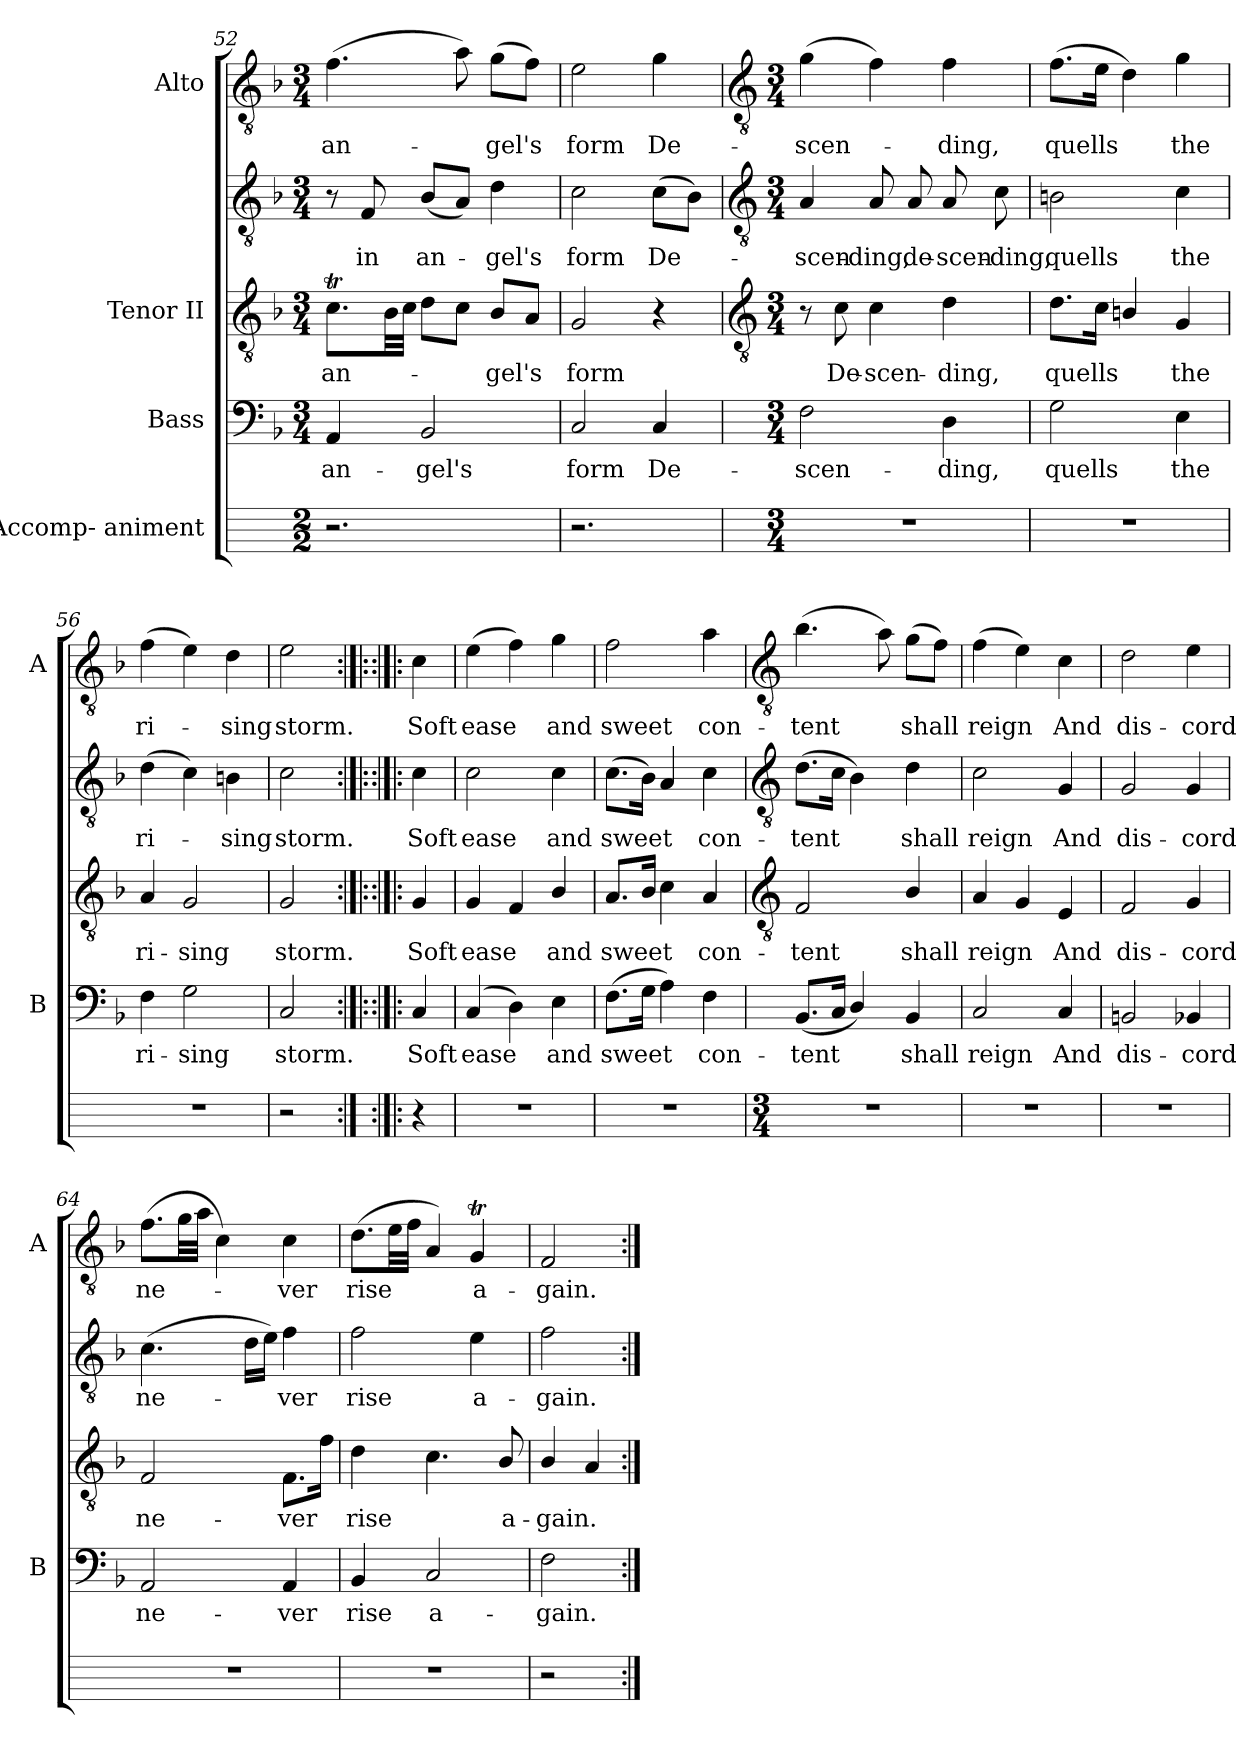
**kern	**kern	**text	**kern	**text	**kern	**text	**kern	**text
*part4	*part3	*part3	*part2	*part2	*part2	*part2	*part1	*part1
*staff5	*staff4	*staff4	*staff3	*staff3	*staff2	*staff2	*staff1	*staff1
*I"Accomp- animent	*I"Bass	*	*I"Tenor II	*	*	*	*I"Alto	*
*	*I'B	*	*	*	*	*	*I'A	*
*	*clefF4	*	*clefGv2	*	*clefGv2	*	*clefGv2	*
*	*k[b-]	*	*k[b-]	*	*k[b-]	*	*k[b-]	*
*	*F:	*	*F:	*	*F:	*	*F:	*
*M2/2	*M3/4	*	*M3/4	*	*M3/4	*	*M3/4	*
=52	=52	=52	=52	=52	=52	=52	=52	=52
!	!	!LO:LY:b	!	!LO:LY:b	!	!	!	!LO:LY:b
2.r	4AA	an-	8.cTL	an-	8r	.	(>4.f	an-
!	!	!	!	!	!	!LO:LY:b	!	!
.	.	.	.	.	8F	in	.	.
.	.	.	32B-LL	.	.	.	.	.
.	.	.	32cJJJ	.	.	.	.	.
!	!	!LO:LY:b	!	!	!	!LO:LY:b	!	!
.	2BB-	-gel's	8dL	.	(<8B-L	an-	.	.
.	.	.	8cJ	.	8AJ)	.	8a)	.
!	!	!	!	!LO:LY:b	!	!LO:LY:b	!	!LO:LY:b
.	.	.	8B-L	gel's	4d	gel's	(>8gL	gel's
.	.	.	8AJ	.	.	.	8fJ)	.
=53	=53	=53	=53	=53	=53	=53	=53	=53
!	!	!LO:LY:b	!	!LO:LY:b	!	!LO:LY:b	!	!LO:LY:b
2.r	2C	form	2G	form	2c	form	2e	form
!	!	!LO:LY:b	!	!	!	!LO:LY:b	!	!LO:LY:b
.	4C	De-	4r	.	(>8cL	De-	4g	De-
.	.	.	.	.	8B-J)	.	.	.
!!LO:LB:g=z
=54	=54	=54	=54	=54	=54	=54	=54	=54
*	*	*	*clefGv2	*	*clefGv2	*	*clefGv2	*
*M3/4	*M3/4	*	*M3/4	*	*M3/4	*	*M3/4	*
!	!	!LO:LY:b	!	!	!	!LO:LY:b	!	!LO:LY:b
2.r	2F	-scen-	8r	.	4A	scen-	(>4g	-scen-
!	!	!	!	!LO:LY:b	!	!	!	!
.	.	.	8c	De-	.	.	.	.
!	!	!	!	!LO:LY:b	!	!LO:LY:b	!	!
.	.	.	4c	-scen-	8A	-ding,	4f)	.
!	!	!	!	!	!	!LO:LY:b	!	!
.	.	.	.	.	8A	de-	.	.
!	!	!LO:LY:b	!	!LO:LY:b	!	!LO:LY:b	!	!LO:LY:b
.	4D	-ding,	4d	-ding,	8A	-scen-	4f	ding,
!	!	!	!	!	!	!LO:LY:b	!	!
.	.	.	.	.	8c	-ding,	.	.
=55	=55	=55	=55	=55	=55	=55	=55	=55
!	!	!LO:LY:b	!	!LO:LY:b	!	!LO:LY:b	!	!LO:LY:b
2.r	2G	quells	8.dL	quells	2Bn	quells	(>8.fL	quells
.	.	.	16cJ	.	.	.	16eJ	.
.	.	.	4Bn/	.	.	.	4d)	.
!	!	!LO:LY:b	!	!LO:LY:b	!	!LO:LY:b	!	!LO:LY:b
.	4E	the	4G	the	4c	the	4g	the
=56	=56	=56	=56	=56	=56	=56	=56	=56
!	!	!LO:LY:b	!	!LO:LY:b	!	!LO:LY:b	!	!LO:LY:b
2.r	4F	ri-	4A	ri-	(>4d	ri-	(>4f	ri-
!	!	!LO:LY:b	!	!LO:LY:b	!	!	!	!
.	2G	-sing	2G	-sing	4c)	.	4e)	.
!	!	!	!	!	!	!LO:LY:b	!	!LO:LY:b
.	.	.	.	.	4Bn	sing	4d	sing
=57	=57	=57	=57	=57	=57	=57	=57	=57
!	!	!LO:LY:b	!	!LO:LY:b	!	!LO:LY:b	!	!LO:LY:b
2r	2C	storm.	2G	storm.	2c	storm.	2e	storm.
=58:|!	=58:|!|:	=58:|!|:	=58:|!|:	=58:|!|:	=58:|!|:	=58:|!|:	=58:|!|:	=58:|!|:
!	!	!LO:LY:b	!	!LO:LY:b	!	!LO:LY:b	!	!LO:LY:b
4r	4C	Soft	4G	Soft	4c	Soft	4c	Soft
=59	=59	=59	=59	=59	=59	=59	=59	=59
!	!	!LO:LY:b	!	!LO:LY:b	!	!LO:LY:b	!	!LO:LY:b
2.r	(<4C	ease	4G	ease	2c	ease	(>4e	ease
.	4D)	.	4F	.	.	.	4f)	.
!	!	!LO:LY:b	!	!LO:LY:b	!	!LO:LY:b	!	!LO:LY:b
.	4E	and	4B-/	and	4c	and	4g	and
=60	=60	=60	=60	=60	=60	=60	=60	=60
!	!	!LO:LY:b	!	!LO:LY:b	!	!LO:LY:b	!	!LO:LY:b
2.r	(>8.FL	sweet	8.AL	-sweet	(>8.cL	sweet	2f	sweet
.	16GJ	.	16B-J	.	16B-J)	.	.	.
.	4A)	.	4c	.	4A	.	.	.
!	!	!LO:LY:b	!	!LO:LY:b	!	!LO:LY:b	!	!LO:LY:b
.	4F	con-	4A	con-	4c	con-	4a	con-
!!LO:LB:g=z
=61	=61	=61	=61	=61	=61	=61	=61	=61
*	*	*	*clefGv2	*	*clefGv2	*	*clefGv2	*
*M3/4	*	*	*	*	*	*	*	*
!	!	!LO:LY:b	!	!LO:LY:b	!	!LO:LY:b	!	!LO:LY:b
2.r	(<8.BB-L	-tent	2F	tent	(>8.dL	-tent	(>4.b-	-tent
.	16CJ	.	.	.	16cJ	.	.	.
.	4D/)	.	.	.	4B-)	.	.	.
.	.	.	.	.	.	.	8a)	.
!	!	!LO:LY:b	!	!LO:LY:b	!	!LO:LY:b	!	!LO:LY:b
.	4BB-	shall	4B-/	shall	4d	shall	(>8gL	shall
.	.	.	.	.	.	.	8fJ)	.
=62	=62	=62	=62	=62	=62	=62	=62	=62
!	!	!LO:LY:b	!	!LO:LY:b	!	!LO:LY:b	!	!LO:LY:b
2.r	2C	reign	4A	reign	2c	reign	(>4f	reign
.	.	.	4G	.	.	.	4e)	.
!	!	!LO:LY:b	!	!LO:LY:b	!	!LO:LY:b	!	!LO:LY:b
.	4C	And	4E	And	4G	And	4c	And
=63	=63	=63	=63	=63	=63	=63	=63	=63
!	!	!LO:LY:b	!	!LO:LY:b	!	!LO:LY:b	!	!LO:LY:b
2.r	2BBn	dis-	2F	dis-	2G	dis-	2d	dis-
!	!	!LO:LY:b	!	!LO:LY:b	!	!LO:LY:b	!	!LO:LY:b
.	4BB-X	-cord	4G	-cord	4G	-cord	4e	-cord
=64	=64	=64	=64	=64	=64	=64	=64	=64
!	!	!LO:LY:b	!	!LO:LY:b	!	!LO:LY:b	!	!LO:LY:b
2.r	2AA	ne-	2F	ne-	(>4.c	ne-	(>8.fL	ne-
.	.	.	.	.	.	.	32gLL	.
.	.	.	.	.	.	.	32aJJJ	.
.	.	.	.	.	.	.	4c)	.
.	.	.	.	.	16dLL	.	.	.
.	.	.	.	.	16eJJ)	.	.	.
!	!	!LO:LY:b	!	!LO:LY:b	!	!LO:LY:b	!	!LO:LY:b
.	4AA	-ver	8.FL	-ver	4f	ver	4c	-ver
.	.	.	16fJ	.	.	.	.	.
=65	=65	=65	=65	=65	=65	=65	=65	=65
!	!	!LO:LY:b	!	!LO:LY:b	!	!LO:LY:b	!	!LO:LY:b
2.r	4BB-	rise	4d	-rise	2f	rise	(>8.dL	rise
.	.	.	.	.	.	.	32eLL	.
.	.	.	.	.	.	.	32fJJJ	.
!	!	!LO:LY:b	!	!	!	!	!	!
.	2C	a-	4.c	.	.	.	4A)	.
!	!	!	!	!	!	!LO:LY:b	!	!LO:LY:b
.	.	.	.	.	4e	a-	4GT	a-
!	!	!	!	!LO:LY:b	!	!	!	!
.	.	.	8B-/	a-	.	.	.	.
=66	=66	=66	=66	=66	=66	=66	=66	=66
!	!	!LO:LY:b	!	!LO:LY:b	!	!LO:LY:b	!	!LO:LY:b
2r	2F	-gain.	4B-/	gain.	2f	-gain.	2F	-gain.
.	.	.	4A	.	.	.	.	.
=:|!	=:|!	=:|!	=:|!	=:|!	=:|!	=:|!	=:|!	=:|!
*-	*-	*-	*-	*-	*-	*-	*-	*-
